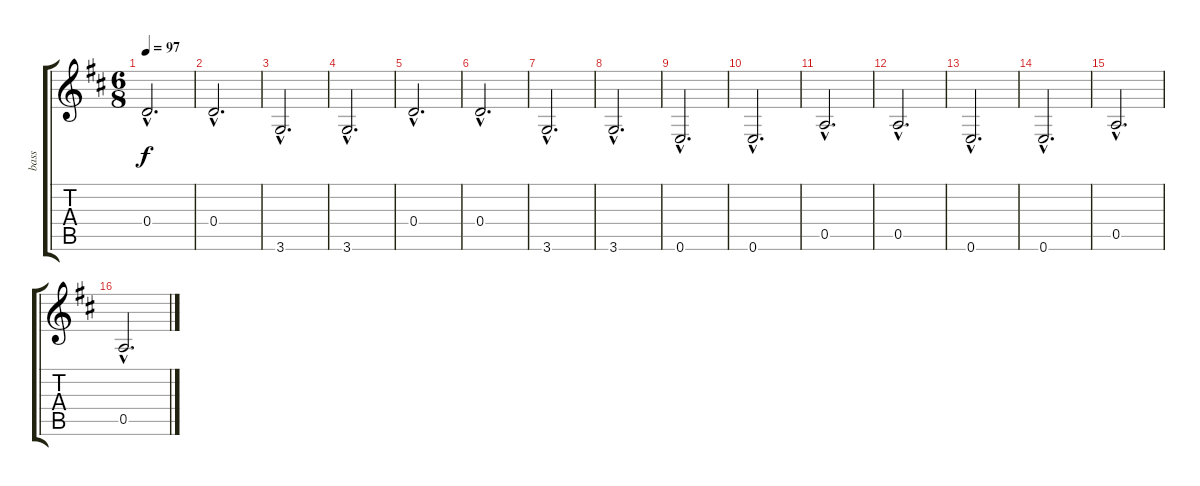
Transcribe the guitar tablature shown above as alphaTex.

\track ("bass" "bass") {instrument electricbassfinger}
\staff {score tabs}
\tuning (E4 B3 G3 D3 A2 E2) {hide}
\ts (6 8)
\tempo 97
\clef g2
\ks d
0.4{hac}.2{d dy f} |
0.4{hac}.2{d} |
3.6{hac}.2{d} |
3.6{hac}.2{d} |
0.4{hac}.2{d} |
0.4{hac}.2{d} |
3.6{hac}.2{d} |
3.6{hac}.2{d} |
0.6{hac}.2{d} |
0.6{hac}.2{d} |
0.5{hac}.2{d} |
0.5{hac}.2{d} |
0.6{hac}.2{d} |
0.6{hac}.2{d} |
0.5{hac}.2{d} |
0.5{hac}.2{d}
